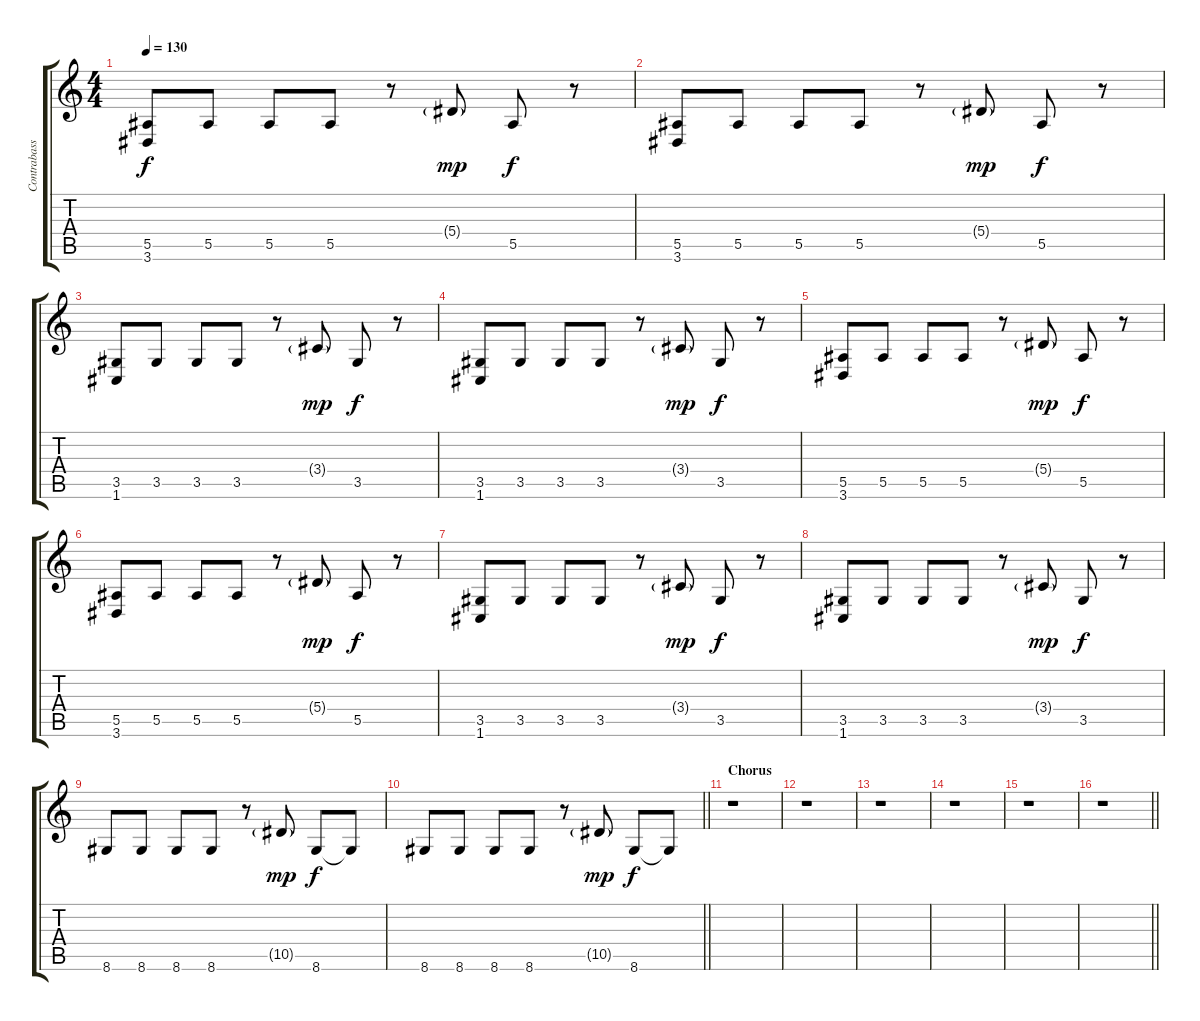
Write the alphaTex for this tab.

\track ("Contrabass" "Contrabass") {instrument contrabass}
\staff {score tabs}
\tuning (C4 G3 Eb3 Bb2 F2 C2) {hide}
\ts (4 4)
\tempo 130
\clef g2
\ks c
(5.5 3.6).8{dy f} 5.5.8 5.5.8 5.5.8 r.8 5.4{g}.8{dy mp} 5.5.8{dy f} r.8 |
(5.5 3.6).8 5.5.8 5.5.8 5.5.8 r.8 5.4{g}.8{dy mp} 5.5.8{dy f} r.8 |
(3.5 1.6).8 3.5.8 3.5.8 3.5.8 r.8 3.4{g}.8{dy mp} 3.5.8{dy f} r.8 |
(3.5 1.6).8 3.5.8 3.5.8 3.5.8 r.8 3.4{g}.8{dy mp} 3.5.8{dy f} r.8 |
(5.5 3.6).8 5.5.8 5.5.8 5.5.8 r.8 5.4{g}.8{dy mp} 5.5.8{dy f} r.8 |
(5.5 3.6).8 5.5.8 5.5.8 5.5.8 r.8 5.4{g}.8{dy mp} 5.5.8{dy f} r.8 |
(3.5 1.6).8 3.5.8 3.5.8 3.5.8 r.8 3.4{g}.8{dy mp} 3.5.8{dy f} r.8 |
(3.5 1.6).8 3.5.8 3.5.8 3.5.8 r.8 3.4{g}.8{dy mp} 3.5.8{dy f} r.8 |
8.6.8 8.6.8 8.6.8 8.6.8 r.8 10.5{g}.8{dy mp} 8.6.8{dy f} 8.6{t}.8 |
\barLineRight lightlight
8.6.8 8.6.8 8.6.8 8.6.8 r.8 10.5{g}.8{dy mp} 8.6.8{dy f} 8.6{t}.8 |
\section ("" "Chorus")
r.1 |
r.1 |
r.1 |
r.1 |
r.1 |
\barLineRight lightlight
r.1
